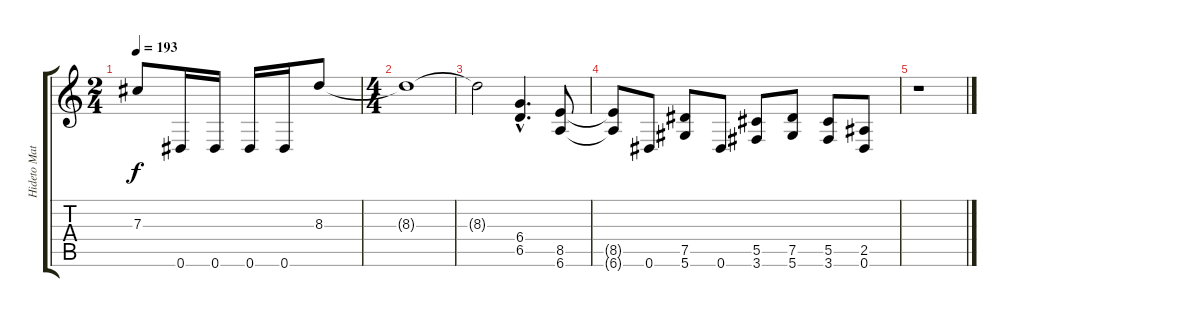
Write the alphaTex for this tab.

\track ("Hideto Matsumoto (Hide)" "Hideto Mat") {instrument distortionguitar}
\staff {score tabs}
\tuning (Eb4 Bb3 Gb3 Db3 Ab2 Eb2) {hide}
\ts (2 4)
\tempo 193
\clef g2
\ks c
7.3{t}.8{dy f} 0.6.16 0.6.16 0.6.16 0.6.16 8.3.8 |
\ts (4 4)
8.3{t}.1 |
8.3{t}.2 (6.4{hac} 6.5{hac}).4{d} (8.5 6.6).8 |
(8.5{t} 6.6{t}).8 0.6.8 (7.5 5.6).8 0.6.8 (5.5 3.6).8 (7.5 5.6).8 (5.5 3.6).8 (2.5 0.6).8 |
r.1
